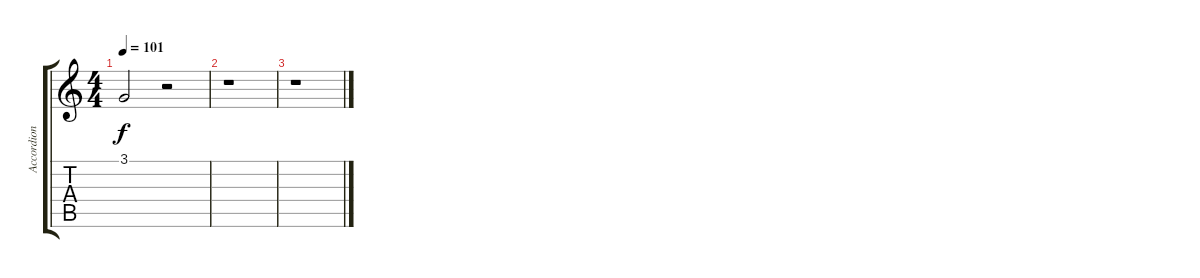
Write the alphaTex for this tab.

\track ("Accordion" "Accordion") {instrument accordion}
\staff {score tabs}
\tuning (E4 B3 G3 D3 A2 E2) {hide}
\ts (4 4)
\tempo 101
\clef g2
\ks c
3.1.2{dy f} r.2 |
r.1 |
r.1
